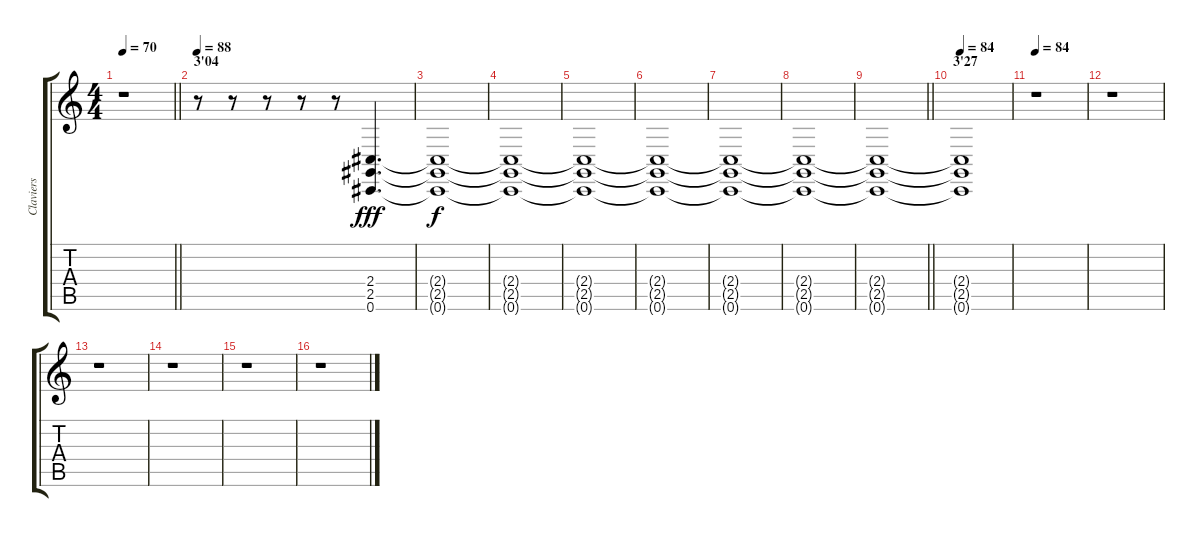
\track ("Claviers" "Claviers") {instrument choiraahs}
\staff {score tabs}
\tuning (Db4 Ab3 E3 B2 Gb2 Db2) {hide}
\ts (4 4)
\tempo 70
\clef g2
\barLineRight lightlight
\ks c
r.1{dy mf} |
\section ("" "3'04")
\tempo 88
r.8{instrument choiraahs} r.8 r.8 r.8 r.8 (2.4 2.5 0.6).4{d dy fff} |
(2.4{t} 2.5{t} 0.6{t}).1{dy f} |
(2.4{t} 2.5{t} 0.6{t}).1 |
(2.4{t} 2.5{t} 0.6{t}).1 |
(2.4{t} 2.5{t} 0.6{t}).1 |
(2.4{t} 2.5{t} 0.6{t}).1 |
(2.4{t} 2.5{t} 0.6{t}).1 |
\barLineRight lightlight
(2.4{t} 2.5{t} 0.6{t}).1 |
\section ("" "3'27")
\tempo 84
(2.4{t} 2.5{t} 0.6{t}).1 |
\tempo 84
r.1 |
r.1 |
r.1 |
r.1 |
r.1 |
r.1
